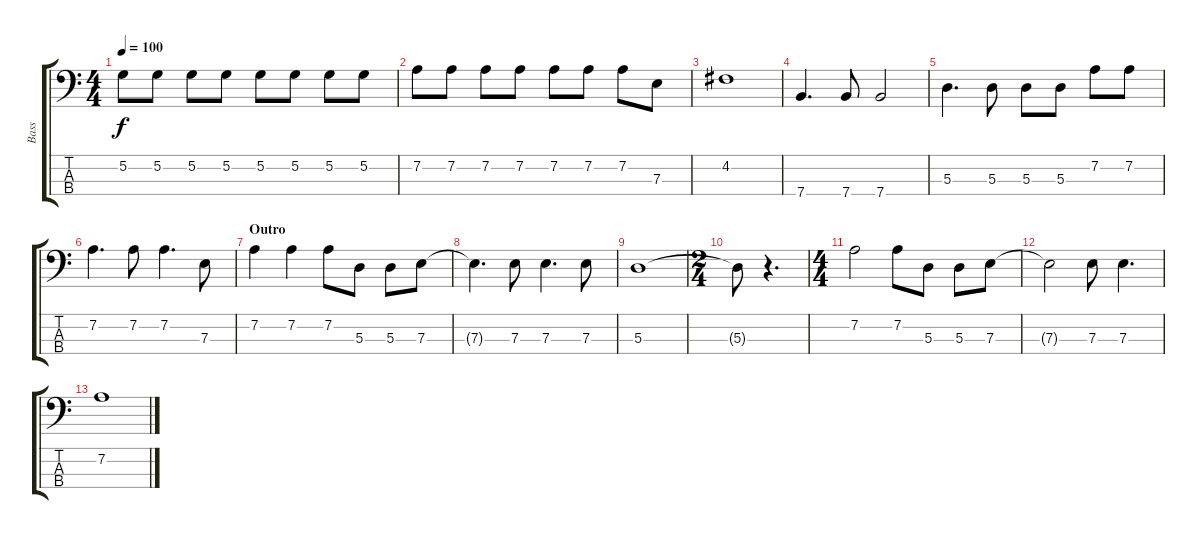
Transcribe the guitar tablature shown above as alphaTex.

\track ("Bass" "Bass") {instrument electricbasspick}
\staff {score tabs}
\tuning (G2 D2 A1 E1) {hide}
\ts (4 4)
\tempo 100
\clef f4
\ks c
5.2.8{dy f} 5.2.8 5.2.8 5.2.8 5.2.8 5.2.8 5.2.8 5.2.8 |
7.2.8 7.2.8 7.2.8 7.2.8 7.2.8 7.2.8 7.2.8 7.3.8 |
4.2.1 |
7.4.4{d} 7.4.8 7.4.2 |
5.3.4{d} 5.3.8 5.3.8 5.3.8 7.2.8 7.2.8 |
7.2.4{d} 7.2.8 7.2.4{d} 7.3.8 |
\section ("" "Outro")
7.2.4 7.2.4 7.2.8 5.3.8 5.3.8 7.3.8 |
7.3{t}.4{d} 7.3.8 7.3.4{d} 7.3.8 |
5.3.1 |
\ts (2 4)
5.3{t}.8 r.4{d} |
\ts (4 4)
7.2.2 7.2.8 5.3.8 5.3.8 7.3.8 |
7.3{t}.2 7.3.8 7.3.4{d} |
7.2.1
